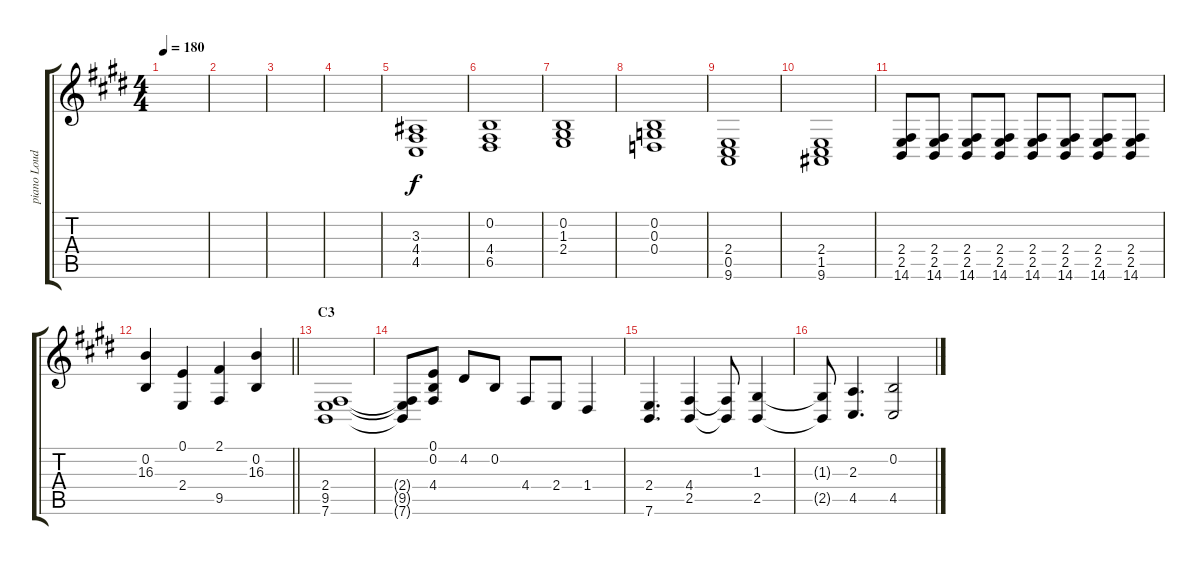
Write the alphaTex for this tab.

\track ("piano Loud" "piano Loud") {instrument electricgrandpiano}
\staff {score tabs}
\tuning (E4 B3 G3 D3 A2 E2) {hide}
\ts (4 4)
\tempo 180
\clef g2
\ks e
|
|
|
|
(3.3 4.4 4.5).1 |
(0.2 4.4 6.5).1 |
(0.2 1.3 2.4).1 |
(0.2 0.3 0.4).1 |
(2.4 0.5 9.6).1 |
(2.4 1.5 9.6).1 |
(2.4 2.5 14.6).8 (2.4 2.5 14.6).8 (2.4 2.5 14.6).8 (2.4 2.5 14.6).8 (2.4 2.5 14.6).8 (2.4 2.5 14.6).8 (2.4 2.5 14.6).8 (2.4 2.5 14.6).8 |
\barLineRight lightlight
(0.2 16.3).4 (0.1 2.4).4 (2.1 9.5).4 (0.2 16.3).4 |
\section ("" "C3")
(2.4 9.5 7.6).1 |
(2.4{t} 9.5{t} 7.6{t}).8 (0.1 0.2 4.4).8 4.2.8 0.2.8 4.4.8 2.4.8 1.4.4 |
(2.4 7.6).4{d} (4.4 2.5).4 (4.4{t} 2.5{t}).8 (1.3 2.5).4 |
(1.3{t} 2.5{t}).8 (2.3 4.5).4{d} (0.2 4.5).2
